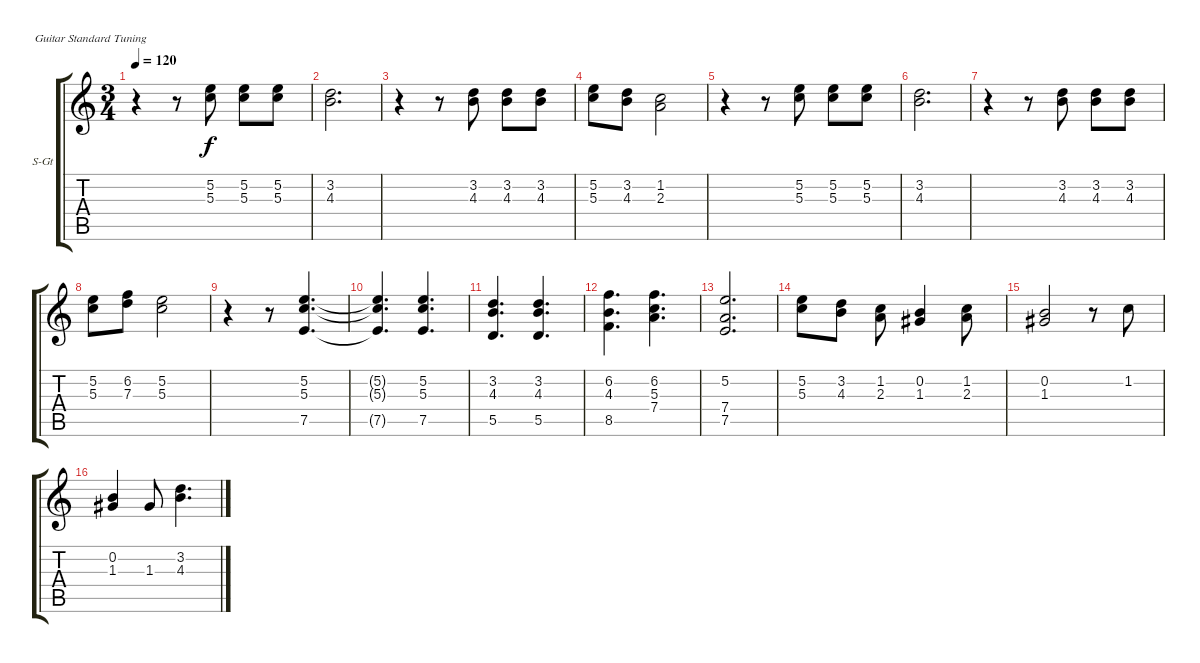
\defaultSystemsLayout 4
\bracketExtendMode groupsimilarinstruments
\firstSystemTrackNameOrientation horizontal
\otherSystemsTrackNameOrientation horizontal
\track ("Steel Guitar" "S-Gt") {instrument acousticguitarsteel}
\staff {score tabs}
\tuning (E4 B3 G3 D3 A2 E2)
\ts (3 4)
\tempo 120
\clef g2
\scale
0.254386
\ks aminor
r.4{dy f} r.8 (5.3 5.2).8 (5.3 5.2).8 (5.3 5.2).8 |
\scale
0.133772 (4.3 3.2).2{d} |
\scale
0.231537 r.4 r.8 (4.3 3.2).8 (3.2 4.3).8 (4.3 3.2).8 |
\scale
0.183633 (5.2 5.3).8 (4.3 3.2).8 (2.3 1.2).2 |
\scale
0.231537 r.4 r.8 (5.3 5.2).8 (5.3 5.2).8 (5.2 5.3).8 |
\scale
0.121756 (4.3 3.2).2{d} |
\scale
0.231537 r.4 r.8 (3.2 4.3).8 (4.3 3.2).8 (3.2 4.3).8 |
\scale
0.198704 (5.3 5.2).8 (6.2 7.3).8 (5.3 5.2).2 |
\scale
0.205184 r.4 r.8 (5.3 5.2 7.5).4{d} |
\scale
0.198704 (7.5{t} 5.3{t} 5.2{t}).4{d} (5.2 5.3 7.5).4{d} |
\scale
0.198704 (3.2 4.3 5.5).4{d} (5.5 4.3 3.2).4{d} |
\scale
0.198704 (6.2 4.3 8.5).4{d} (5.3 6.2 7.4).4{d} |
\scale
0.1 (7.4 7.5 5.2).2{d} |
\scale
0.254098 (5.2 5.3).8 (4.3 3.2).8 (1.2 2.3).8 (0.2 1.3).4 (2.3 1.2).8 |
\scale
0.154098 (1.3 0.2).2 r.8 1.2.8 |
\scale
0.159016 (1.3 0.2).4 1.3.8 (3.2 4.3).4{d}
